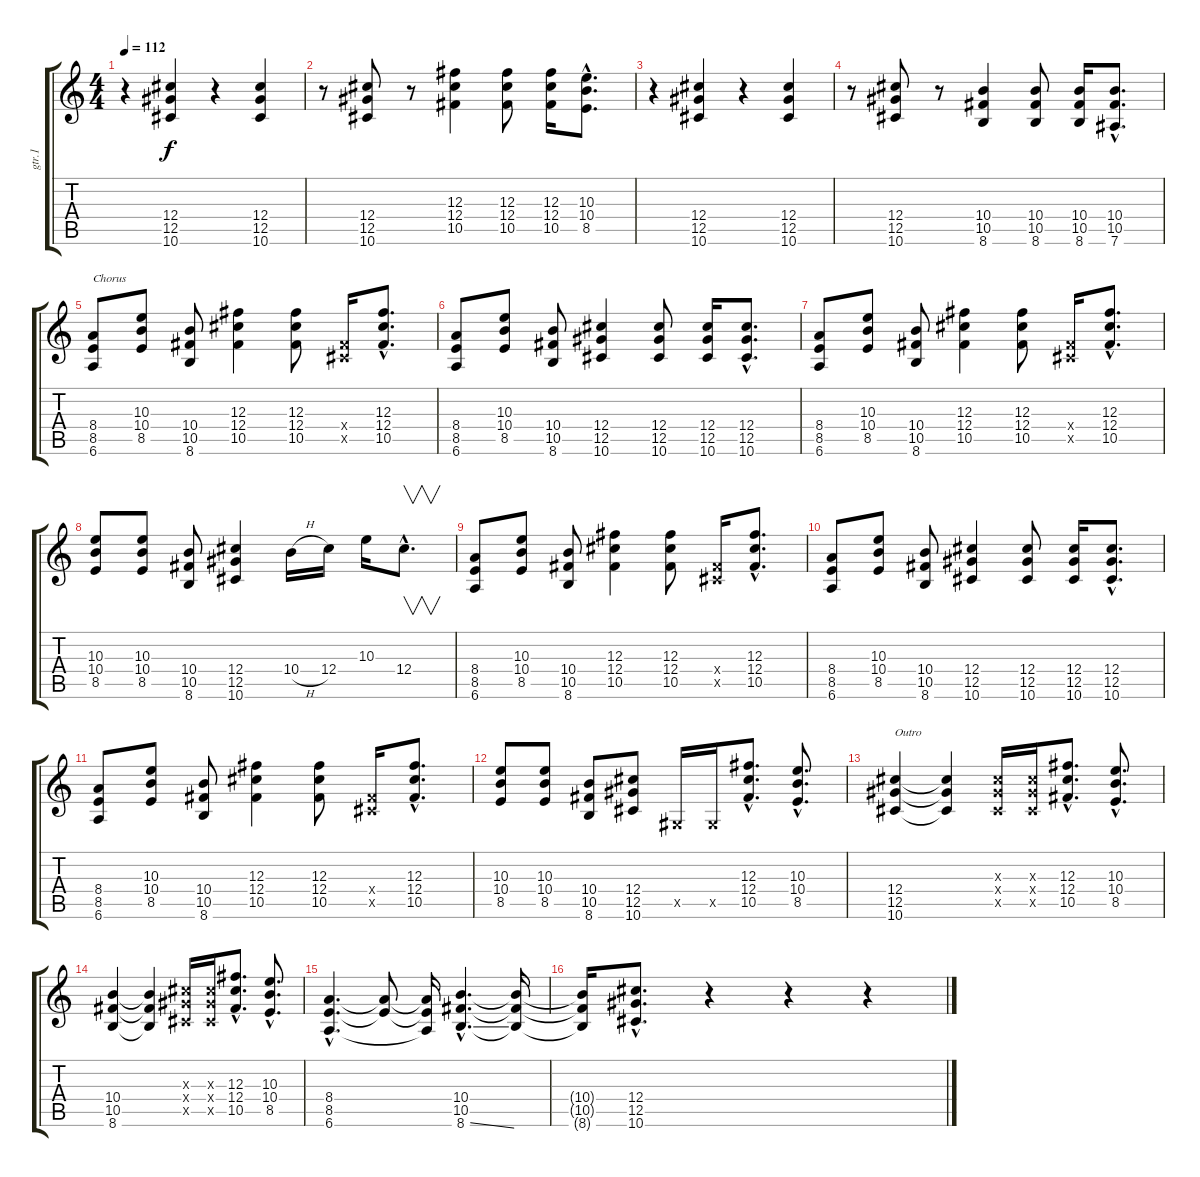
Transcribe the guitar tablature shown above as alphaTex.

\track ("gtr.1" "gtr.1") {instrument distortionguitar}
\staff {score tabs}
\tuning (Eb4 Bb3 Gb3 Db3 Ab2 Eb2) {hide}
\ts (4 4)
\tempo 112
\clef g2
\ks c
r.4{dy f} (12.4 12.5 10.6).4 r.4 (12.4 12.5 10.6).4 |
r.8 (12.4 12.5 10.6).8 r.8 (12.3 12.4 10.5).4 (12.3 12.4 10.5).8 (12.3 12.4 10.5).16 (10.3{hac} 10.4{hac} 8.5{hac}).8{d} |
r.4 (12.4 12.5 10.6).4 r.4 (12.4 12.5 10.6).4 |
r.8 (12.4 12.5 10.6).8 r.8 (10.4 10.5 8.6).4 (10.4 10.5 8.6).8 (10.4 10.5 8.6).16 (10.4{hac} 10.5{hac} 7.6{hac}).8{d} |
(8.4 8.5 6.6).8{txt "Chorus"} (10.3 10.4 8.5).8 (10.4 10.5 8.6).8 (12.3 12.4 10.5).4 (12.3 12.4 10.5).8 (5.4{x} 5.5{x}).16 (12.3{hac} 12.4{hac} 10.5{hac}).8{d} |
(8.4 8.5 6.6).8 (10.3 10.4 8.5).8 (10.4 10.5 8.6).8 (12.4 12.5 10.6).4 (12.4 12.5 10.6).8 (12.4 12.5 10.6).16 (12.4{hac} 12.5{hac} 10.6{hac}).8{d} |
(8.4 8.5 6.6).8 (10.3 10.4 8.5).8 (10.4 10.5 8.6).8 (12.3 12.4 10.5).4 (12.3 12.4 10.5).8 (5.4{x} 5.5{x}).16 (12.3{hac} 12.4{hac} 10.5{hac}).8{d} |
(10.3 10.4 8.5).8 (10.3 10.4 8.5).8 (10.4 10.5 8.6).8 (12.4 12.5 10.6).4 10.4{h}.16 12.4.16 10.3.16 12.4{hac}.8{v d} |
(8.4 8.5 6.6).8 (10.3 10.4 8.5).8 (10.4 10.5 8.6).8 (12.3 12.4 10.5).4 (12.3 12.4 10.5).8 (5.4{x} 5.5{x}).16 (12.3{hac} 12.4{hac} 10.5{hac}).8{d} |
(8.4 8.5 6.6).8 (10.3 10.4 8.5).8 (10.4 10.5 8.6).8 (12.4 12.5 10.6).4 (12.4 12.5 10.6).8 (12.4 12.5 10.6).16 (12.4{hac} 12.5{hac} 10.6{hac}).8{d} |
(8.4 8.5 6.6).8 (10.3 10.4 8.5).8 (10.4 10.5 8.6).8 (12.3 12.4 10.5).4 (12.3 12.4 10.5).8 (5.4{x} 5.5{x}).16 (12.3{hac} 12.4{hac} 10.5{hac}).8{d} |
(10.3 10.4 8.5).8 (10.3 10.4 8.5).8 (10.4 10.5 8.6).8 (12.4 12.5 10.6).8 0.5{x}.16 0.5{x}.16 (12.3{hac} 12.4{hac} 10.5{hac}).8{d} (10.3{hac} 10.4{hac} 8.5{hac}).8{d} |
(12.4 12.5 10.6).4{txt "Outro"} (12.4{t} 12.5{t} 10.6{t}).4 (7.3{x} 7.4{x} 5.5{x}).16 (7.3{x} 7.4{x} 5.5{x}).16 (12.3{hac} 12.4{hac} 10.5{hac}).8{d} (10.3{hac} 10.4{hac} 8.5{hac}).8{d} |
(10.4 10.5 8.6).4 (10.4{t} 10.5{t} 8.6{t}).4 (7.3{x} 7.4{x} 5.5{x}).16 (7.3{x} 7.4{x} 5.5{x}).16 (12.3{hac} 12.4{hac} 10.5{hac}).8{d} (10.3{hac} 10.4{hac} 8.5{hac}).8{d} |
(8.4{hac} 8.5{hac} 6.6{hac}).4{d} (8.4{t} 8.5{t}).8 (8.4{t} 8.5{t} 6.6{t}).16 (10.4{hac} 10.5{hac} 8.6{ss hac}).4{d} (10.4{t} 10.5{t} 8.6{t}).16 |
(10.4{t} 10.5{t} 8.6{t}).16 (12.4{hac} 12.5{hac} 10.6{hac}).8{d} r.4 r.4 r.4
